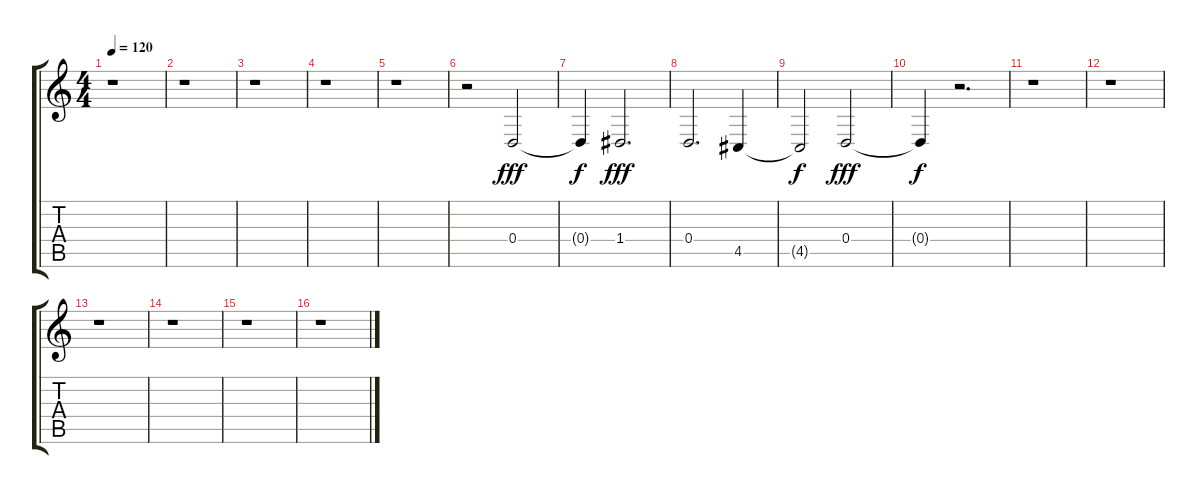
\track "" {instrument tremolostrings}
\staff {score tabs}
\tuning (E4 B3 G3 D3 A2 E2) {hide}
\ts (4 4)
\tempo 120
\clef g2
\ks c
r.1{dy f} |
r.1 |
r.1 |
r.1 |
r.1 |
r.2 0.4.2{dy fff volume 0} |
0.4{t}.4{dy f} 1.4.2{d dy fff volume 4} |
0.4.2{d} 4.5.4 |
4.5{t}.2{dy f} 0.4.2{dy fff} |
0.4{t}.4{dy f} r.2{d} |
r.1 |
r.1 |
r.1 |
r.1 |
r.1 |
r.1
